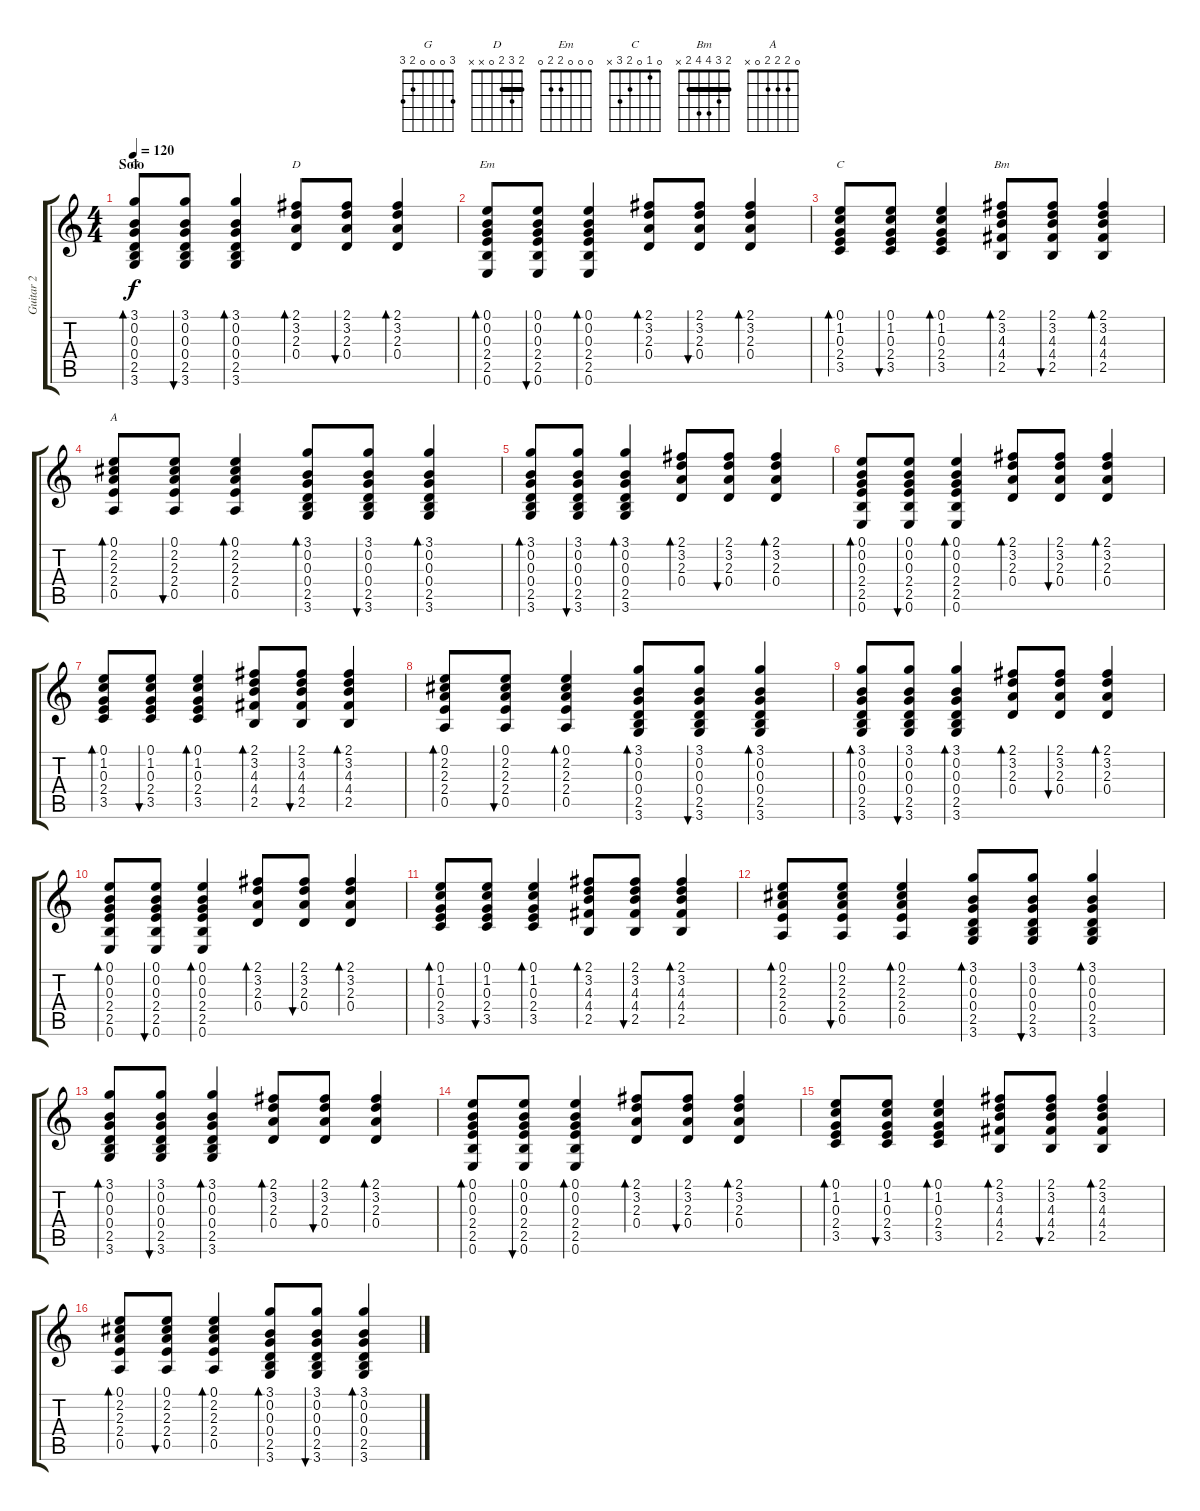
\track ("Guitar 2" "Guitar 2") {instrument acousticguitarsteel}
\staff {score tabs}
\tuning (E4 B3 G3 D3 A2 E2) {hide}
\chord ("G" 3 0 0 0 2 3)
\chord ("D" 2 3 2 0 x x) {barre 2}
\chord ("Em" 0 0 0 2 2 0)
\chord ("C" 0 1 0 2 3 x)
\chord ("Bm" 2 3 4 4 2 x) {barre 2}
\chord ("A" 0 2 2 2 0 x)
\ts (4 4)
\section ("" "Solo")
\tempo 120
\clef g2
\ks c
(3.1 0.2 0.3 0.4 2.5 3.6).8{bd 60 ch "G" dy f} (3.1 0.2 0.3 0.4 2.5 3.6).8{bu 60} (3.1 0.2 0.3 0.4 2.5 3.6).4{bd 60} (2.1 3.2 2.3 0.4).8{bd 60 ch "D"} (2.1 3.2 2.3 0.4).8{bu 60} (2.1 3.2 2.3 0.4).4{bd 60} |
(0.1 0.2 0.3 2.4 2.5 0.6).8{bd 60 ch "Em"} (0.1 0.2 0.3 2.4 2.5 0.6).8{bu 60} (0.1 0.2 0.3 2.4 2.5 0.6).4{bd 60} (2.1 3.2 2.3 0.4).8{bd 60} (2.1 3.2 2.3 0.4).8{bu 60} (2.1 3.2 2.3 0.4).4{bd 60} |
(0.1 1.2 0.3 2.4 3.5).8{bd 60 ch "C"} (0.1 1.2 0.3 2.4 3.5).8{bu 60} (0.1 1.2 0.3 2.4 3.5).4{bd 60} (2.1 3.2 4.3 4.4 2.5).8{bd 60 ch "Bm"} (2.1 3.2 4.3 4.4 2.5).8{bu 60} (2.1 3.2 4.3 4.4 2.5).4{bd 60} |
(0.1 2.2 2.3 2.4 0.5).8{bd 60 ch "A"} (0.1 2.2 2.3 2.4 0.5).8{bu 60} (0.1 2.2 2.3 2.4 0.5).4{bd 60} (3.1 0.2 0.3 0.4 2.5 3.6).8{bd 60} (3.1 0.2 0.3 0.4 2.5 3.6).8{bu 60} (3.1 0.2 0.3 0.4 2.5 3.6).4{bd 60} |
(3.1 0.2 0.3 0.4 2.5 3.6).8{bd 60} (3.1 0.2 0.3 0.4 2.5 3.6).8{bu 60} (3.1 0.2 0.3 0.4 2.5 3.6).4{bd 60} (2.1 3.2 2.3 0.4).8{bd 60} (2.1 3.2 2.3 0.4).8{bu 60} (2.1 3.2 2.3 0.4).4{bd 60} |
(0.1 0.2 0.3 2.4 2.5 0.6).8{bd 60} (0.1 0.2 0.3 2.4 2.5 0.6).8{bu 60} (0.1 0.2 0.3 2.4 2.5 0.6).4{bd 60} (2.1 3.2 2.3 0.4).8{bd 60} (2.1 3.2 2.3 0.4).8{bu 60} (2.1 3.2 2.3 0.4).4{bd 60} |
(0.1 1.2 0.3 2.4 3.5).8{bd 60} (0.1 1.2 0.3 2.4 3.5).8{bu 60} (0.1 1.2 0.3 2.4 3.5).4{bd 60} (2.1 3.2 4.3 4.4 2.5).8{bd 60} (2.1 3.2 4.3 4.4 2.5).8{bu 60} (2.1 3.2 4.3 4.4 2.5).4{bd 60} |
(0.1 2.2 2.3 2.4 0.5).8{bd 60} (0.1 2.2 2.3 2.4 0.5).8{bu 60} (0.1 2.2 2.3 2.4 0.5).4{bd 60} (3.1 0.2 0.3 0.4 2.5 3.6).8{bd 60} (3.1 0.2 0.3 0.4 2.5 3.6).8{bu 60} (3.1 0.2 0.3 0.4 2.5 3.6).4{bd 60} |
(3.1 0.2 0.3 0.4 2.5 3.6).8{bd 60} (3.1 0.2 0.3 0.4 2.5 3.6).8{bu 60} (3.1 0.2 0.3 0.4 2.5 3.6).4{bd 60} (2.1 3.2 2.3 0.4).8{bd 60} (2.1 3.2 2.3 0.4).8{bu 60} (2.1 3.2 2.3 0.4).4{bd 60} |
(0.1 0.2 0.3 2.4 2.5 0.6).8{bd 60} (0.1 0.2 0.3 2.4 2.5 0.6).8{bu 60} (0.1 0.2 0.3 2.4 2.5 0.6).4{bd 60} (2.1 3.2 2.3 0.4).8{bd 60} (2.1 3.2 2.3 0.4).8{bu 60} (2.1 3.2 2.3 0.4).4{bd 60} |
(0.1 1.2 0.3 2.4 3.5).8{bd 60} (0.1 1.2 0.3 2.4 3.5).8{bu 60} (0.1 1.2 0.3 2.4 3.5).4{bd 60} (2.1 3.2 4.3 4.4 2.5).8{bd 60} (2.1 3.2 4.3 4.4 2.5).8{bu 60} (2.1 3.2 4.3 4.4 2.5).4{bd 60} |
(0.1 2.2 2.3 2.4 0.5).8{bd 60} (0.1 2.2 2.3 2.4 0.5).8{bu 60} (0.1 2.2 2.3 2.4 0.5).4{bd 60} (3.1 0.2 0.3 0.4 2.5 3.6).8{bd 60} (3.1 0.2 0.3 0.4 2.5 3.6).8{bu 60} (3.1 0.2 0.3 0.4 2.5 3.6).4{bd 60} |
(3.1 0.2 0.3 0.4 2.5 3.6).8{bd 60} (3.1 0.2 0.3 0.4 2.5 3.6).8{bu 60} (3.1 0.2 0.3 0.4 2.5 3.6).4{bd 60} (2.1 3.2 2.3 0.4).8{bd 60} (2.1 3.2 2.3 0.4).8{bu 60} (2.1 3.2 2.3 0.4).4{bd 60} |
(0.1 0.2 0.3 2.4 2.5 0.6).8{bd 60} (0.1 0.2 0.3 2.4 2.5 0.6).8{bu 60} (0.1 0.2 0.3 2.4 2.5 0.6).4{bd 60} (2.1 3.2 2.3 0.4).8{bd 60} (2.1 3.2 2.3 0.4).8{bu 60} (2.1 3.2 2.3 0.4).4{bd 60} |
(0.1 1.2 0.3 2.4 3.5).8{bd 60} (0.1 1.2 0.3 2.4 3.5).8{bu 60} (0.1 1.2 0.3 2.4 3.5).4{bd 60} (2.1 3.2 4.3 4.4 2.5).8{bd 60} (2.1 3.2 4.3 4.4 2.5).8{bu 60} (2.1 3.2 4.3 4.4 2.5).4{bd 60} |
(0.1 2.2 2.3 2.4 0.5).8{bd 60} (0.1 2.2 2.3 2.4 0.5).8{bu 60} (0.1 2.2 2.3 2.4 0.5).4{bd 60} (3.1 0.2 0.3 0.4 2.5 3.6).8{bd 60} (3.1 0.2 0.3 0.4 2.5 3.6).8{bu 60} (3.1 0.2 0.3 0.4 2.5 3.6).4{bd 60}
